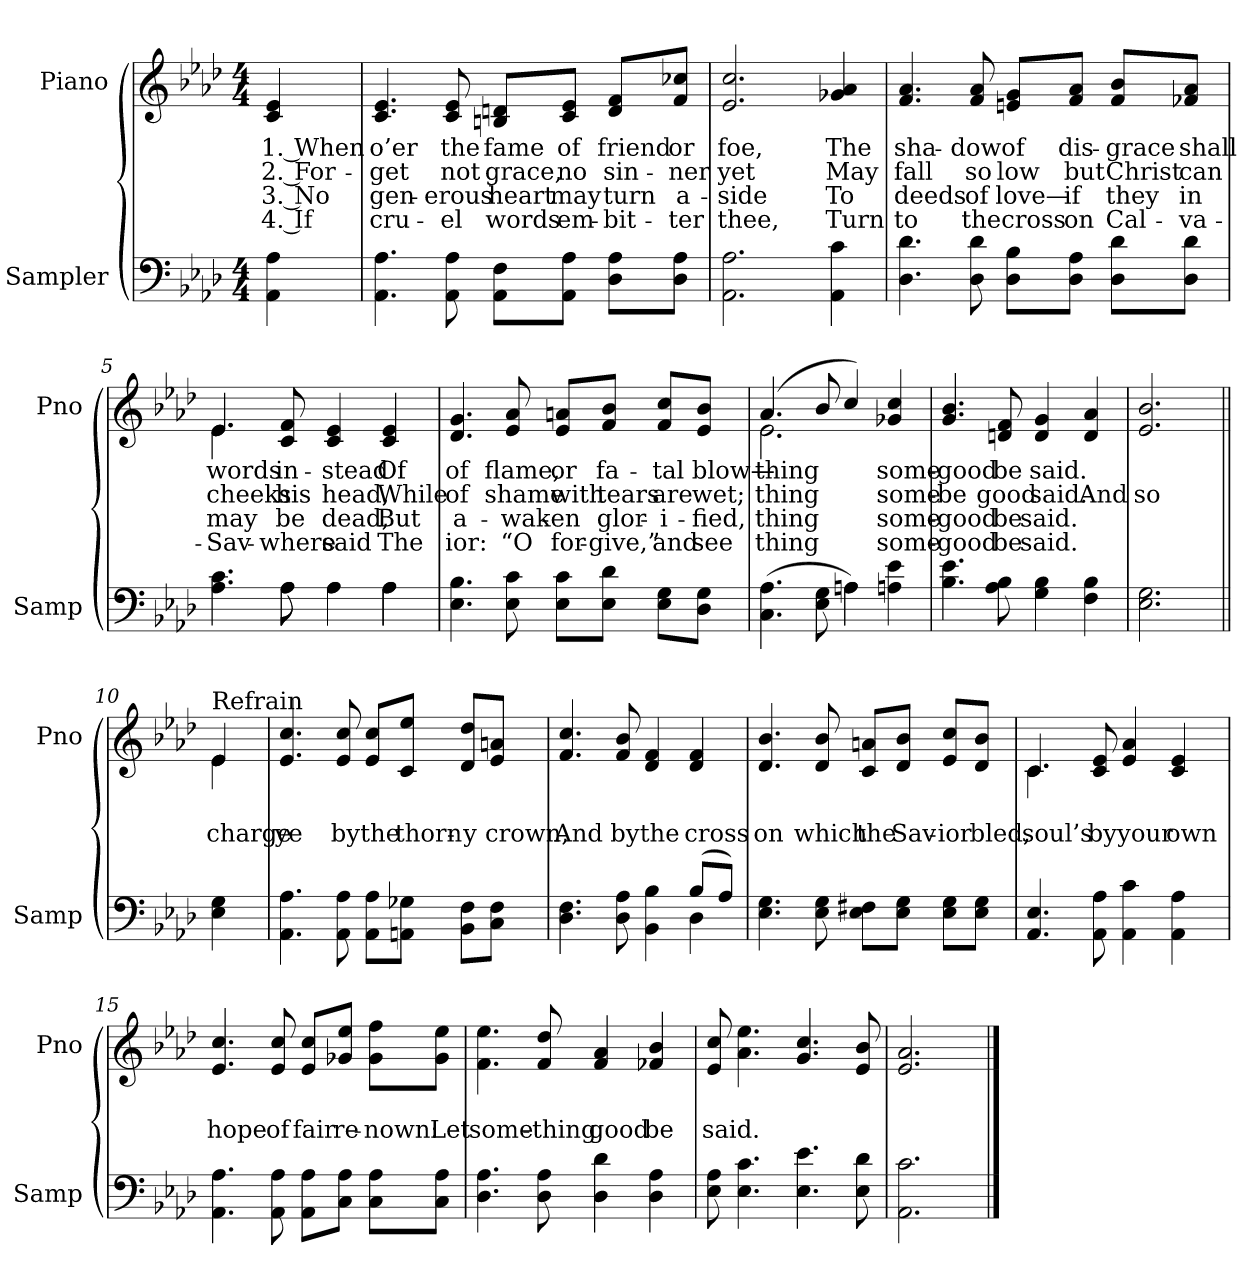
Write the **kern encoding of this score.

**kern	**kern	**text	**text	**text	**text
*part2	*part1	*part1	*part1	*part1	*part1
*staff2	*staff1	*staff1	*staff1	*staff1	*staff1
*I"Sampler	*I"Piano	*	*	*	*
*I'Samp	*I'Pno	*	*	*	*
*clefF4	*clefG2	*	*	*	*
*k[b-e-a-d-]	*k[b-e-a-d-]	*	*	*	*
*A-:	*A-:	*	*	*	*
*M4/4	*M4/4	*	*	*	*
=1	=1	=1	=1	=1	=1
4AA- 4A-	4c 4e-	1. When	2. For-	3. No	4. If
=2	=2	=2	=2	=2	=2
4.AA- 4.A-	4.c 4.e-	o’er	-get	gen-	cru-
8AA- 8A-	8c 8e-	the	not	-erous	-el
8AA-\ 8F\L	8Bn/ 8dn/L	fame	grace,	heart	words
8AA-\ 8A-\J	8c/ 8e-/J	of	no	may	em-
8D-\ 8A-\L	8d/ 8f/L	friend	sin-	turn	-bit-
8D-\ 8A-\J	8f/ 8cc-X/J	or	-ner	a-	-ter
=3	=3	=3	=3	=3	=3
2.AA- 2.A-	2.e- 2.cc	foe,	yet	-side	thee,
4AA- 4c	4g-X 4a-	The	May	To	Turn
=4	=4	=4	=4	=4	=4
4.D- 4.d-	4.f 4.a-	sha-	fall	deeds	to
8D- 8d-	8f 8a-	-dow	so	of	the
8D-\ 8B-\L	8en/ 8g/L	of	low	love—	cross
8D-\ 8A-\J	8f/ 8a-/J	dis-	but	if	on
8D-\ 8d-\L	8f/ 8b-/L	-grace	Christ	they	Cal-
8D-\ 8d-\J	8f-X/ 8a-/J	shall	can	in	-va-
=5	=5	=5	=5	=5	=5
*^	*^	*	*	*	*
4.A- 4.c	4.ryy	4.e-/	4.e-	words	cheeks	may	Sav-
8A-\	8A-	8c 8f	2ryy	in-	his	be	where
4A-\	4A-	4c 4e-	.	-stead	head,	dead,	said
4A-\	4A-	4c 4e-	.	Of	While	But	The
.	.	.	8ryy	.	.	.	.
*v	*v	*	*	*	*	*	*
*	*v	*v	*	*	*	*
=6	=6	=6	=6	=6	=6
4.E- 4.B-	4.d- 4.g	of	of	a-	-ior:
8E- 8c	8e- 8a-	flame,	shame	-wak-	“O
8E-\ 8c\L	8e-/ 8an/L	or	with	-en	for-
8E-\ 8d-\J	8f/ 8b-/J	fa-	tears	glor-	-give,”
8E-\ 8G\L	8f/ 8cc/L	-tal	are	-i-	and
8D-\ 8G\J	8e-/ 8b-/J	blow—	wet;	-fied,	see
=7	=7	=7	=7	=7	=7
*^	*^	*	*	*	*
(4.C 4.A-	2ryy	(4.a-/	2.e-	-thing	-thing	-thing	-thing
8E- 8G	.	8b-/	.	.	.	.	.
4A-\)	4A	4cc/)	.	.	.	.	.
4An 4e-	4ryy	4g-X 4cc	4ryy	some-	some-	some-	some-
*v	*v	*	*	*	*	*	*
*	*v	*v	*	*	*	*
=8	=8	=8	=8	=8	=8
4.B- 4.e-	4.g 4.b-	good	be	good	good
8A- 8B-	8dn 8f	be	good	be	be
4G 4B-	4d 4g	said.	said.	said.	said.
4F 4B-	4d 4a-	.	And	.	.
=9	=9	=9	=9	=9	=9
2.E- 2.G	2.e- 2.b-	.	so	.	.
=10||	=10||	=10||	=10||	=10||	=10||
*	*^	*	*	*	*
!	!LO:TX:t=Refrain	!	!	!	!	!
4E- 4G	4e-/	4e-	.	charge	.	.
*	*v	*v	*	*	*	*
=11	=11	=11	=11	=11	=11
4.AA- 4.A-	4.e- 4.cc	.	ye	.	.
8AA- 8A-	8e- 8cc	.	by	.	.
8AA-\ 8A-\L	8e-/ 8cc/L	.	the	.	.
8AAn\ 8G-X\J	8c/ 8ee-/J	.	thorn-	.	.
8BB-\ 8F\L	8d-/ 8dd-/L	.	-y	.	.
8C\ 8F\J	8e-/ 8an/J	.	crown,	.	.
=12	=12	=12	=12	=12	=12
*^	*	*	*	*	*
4.D- 4.F	2.ryy	4.f 4.cc	.	And	.	.
8D- 8A-	.	8f 8b-	.	by	.	.
4BB- 4B-	.	4d- 4f	.	the	.	.
(8B-/L	4D-	4d- 4f	.	cross	.	.
8A-/J)	.	.	.	.	.	.
*v	*v	*	*	*	*	*
=13	=13	=13	=13	=13	=13
4.E- 4.G	4.d- 4.b-	.	on	.	.
8E- 8G	8d- 8b-	.	which	.	.
8E-\ 8F#X\L	8c/ 8an/L	.	the	.	.
8E-\ 8G\J	8d-/ 8b-/J	.	Sav-	.	.
8E-\ 8G\L	8e-/ 8cc/L	.	-ior	.	.
8E-\ 8G\J	8d-/ 8b-/J	.	bled,	.	.
=14	=14	=14	=14	=14	=14
*	*^	*	*	*	*
4.AA- 4.E-	4.c/	4.c	.	soul’s	.	.
8AA- 8A-	8c 8e-	2ryy	.	by	.	.
4AA- 4c	4e- 4a-	.	.	your	.	.
4AA- 4A-	4c 4e-	.	.	own	.	.
.	.	8ryy	.	.	.	.
*	*v	*v	*	*	*	*
=15	=15	=15	=15	=15	=15
4.AA- 4.A-	4.e- 4.cc	.	hope	.	.
8AA- 8A-	8e- 8cc	.	of	.	.
8AA-\ 8A-\L	8e-/ 8cc/L	.	fair	.	.
8C\ 8A-\J	8g-X/ 8ee-/J	.	re-	.	.
8C\ 8A-\L	8g-\ 8ff\L	.	-nown:	.	.
8C\ 8A-\J	8g-\ 8ee-\J	.	Let	.	.
=16	=16	=16	=16	=16	=16
4.D- 4.A-	4.f 4.ee-	.	some-	.	.
8D- 8A-	8f 8dd-	.	-thing	.	.
4D- 4d-	4f 4a-	.	good	.	.
4D- 4A-	4f-X 4b-	.	be	.	.
=17	=17	=17	=17	=17	=17
8E- 8A-	8e- 8cc	.	said.	.	.
4.E- 4.c	4.a- 4.ee-	.	.	.	.
4.E- 4.e-	4.g 4.cc	.	.	.	.
8E- 8d-	8e- 8b-	.	.	.	.
=18	=18	=18	=18	=18	=18
2.AA- 2.c	2.e- 2.a-	.	.	.	.
==	==	==	==	==	==
*-	*-	*-	*-	*-	*-
